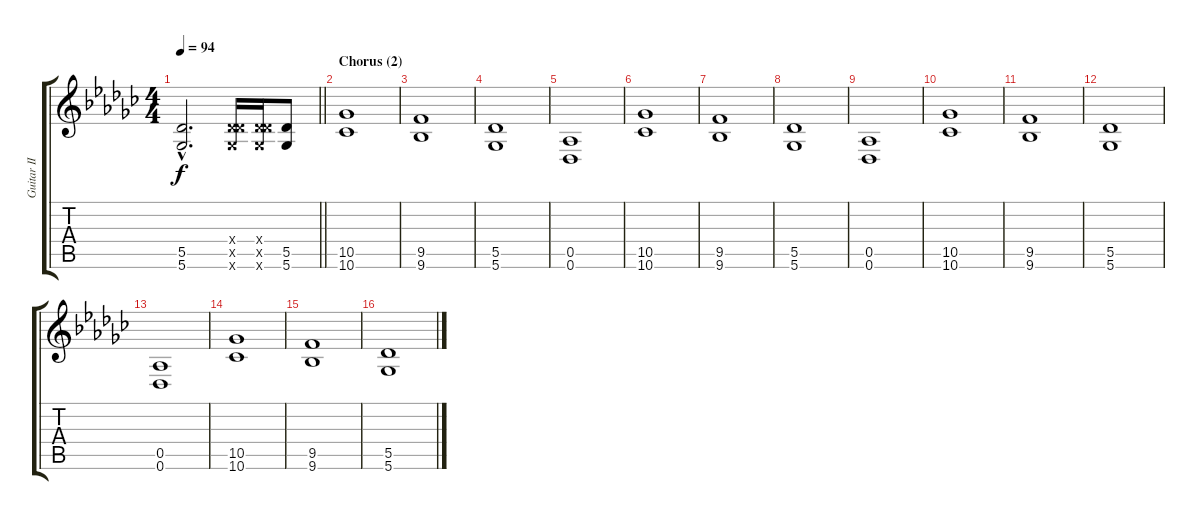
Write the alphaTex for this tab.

\track ("Guitar II" "Guitar II") {instrument distortionguitar}
\staff {score tabs}
\tuning (Eb4 Bb3 Gb3 Db3 Ab2 Db2) {hide}
\ts (4 4)
\tempo 94
\clef g2
\barLineRight lightlight
\ks ebminor
(5.5{hac} 5.6{hac}).2{d dy f} (0.4{x} 5.5{x} 5.6{x}).16 (0.4{x} 5.5{x} 5.6{x}).16 (5.5 5.6).8 |
\section ("" "Chorus (2)")
(10.5 10.6).1 |
(9.5 9.6).1 |
(5.5 5.6).1 |
(0.5 0.6).1 |
(10.5 10.6).1 |
(9.5 9.6).1 |
(5.5 5.6).1 |
(0.5 0.6).1 |
(10.5 10.6).1 |
(9.5 9.6).1 |
(5.5 5.6).1 |
(0.5 0.6).1 |
(10.5 10.6).1 |
(9.5 9.6).1 |
(5.5 5.6).1
